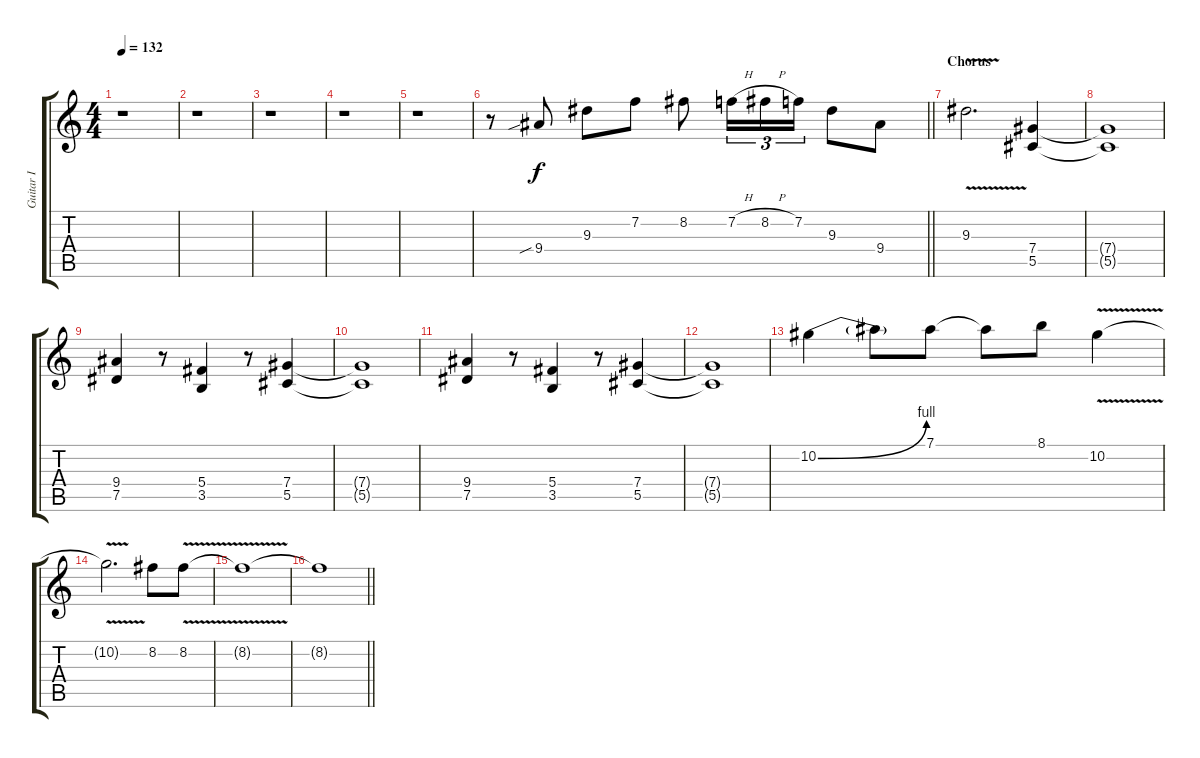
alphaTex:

\track ("Guitar I" "Guitar I") {instrument distortionguitar}
\staff {score tabs}
\tuning (Eb4 Bb3 Gb3 Db3 Ab2 Eb2) {hide}
\ts (4 4)
\tempo 132
\clef g2
\ks c
r.1{dy f} |
r.1 |
r.1 |
r.1 |
r.1 |
\barLineRight lightlight
r.8 9.4{sib}.8 9.3.8 7.2.8 8.2.8 7.2{h}.16{tu (3 2)} 8.2{h}.16{tu (3 2)} 7.2.16{tu (3 2)} 9.3.8 9.4.8 |
\section ("" "Chorus")
9.3{v}.2{d} (7.4 5.5).4 |
(7.4{t} 5.5{t}).1 |
(9.4 7.5).4 r.8 (5.4 3.5).4 r.8 (7.4 5.5).4 |
(7.4{t} 5.5{t}).1 |
(9.4 7.5).4 r.8 (5.4 3.5).4 r.8 (7.4 5.5).4 |
(7.4{t} 5.5{t}).1 |
10.2{be (bend 0 0 60 4)}.4 10.2{t}.8 7.1.8 7.1{t}.8 8.1.8 10.2{v}.4 |
10.2{t}.2{d} 8.2.8 8.2{v}.8 |
8.2{t}.1 |
\barLineRight lightlight
8.2{t}.1
